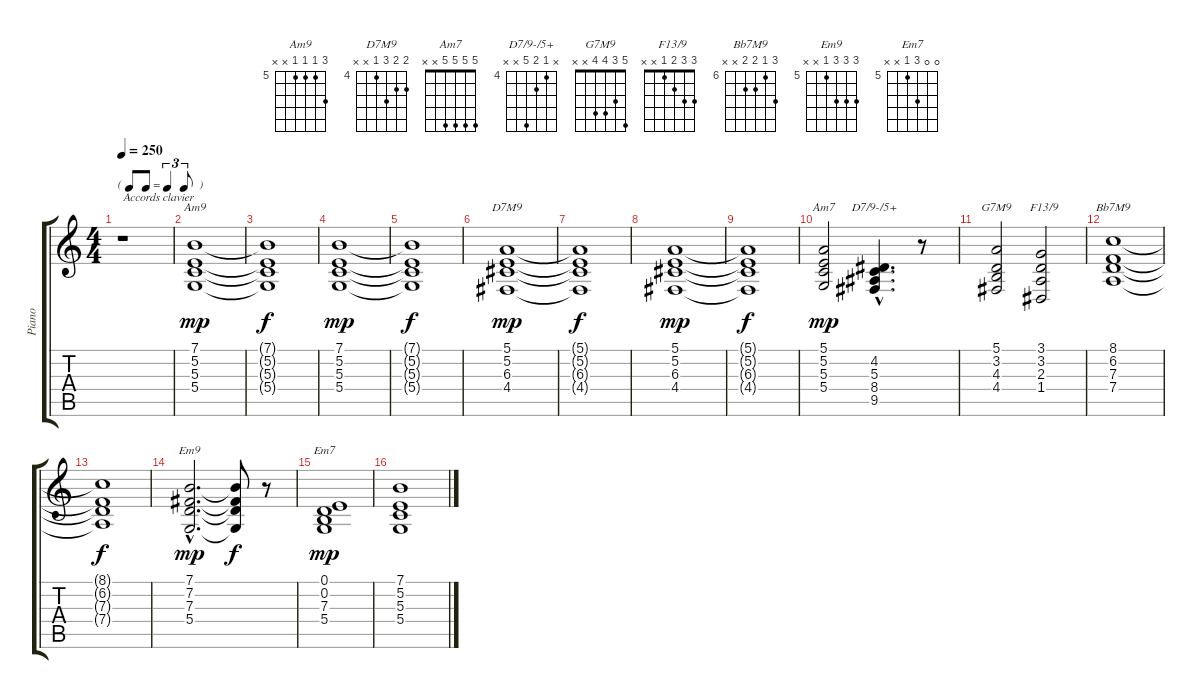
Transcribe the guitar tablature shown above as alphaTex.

\track ("Piano" "Piano") {instrument acousticgrandpiano}
\staff {score tabs}
\tuning (E4 B3 G3 D3 A2 E2) {hide}
\chord ("Am9" 7 5 5 5 x x) {firstfret 5}
\chord ("D7M9" 5 5 6 4 x x) {firstfret 4}
\chord ("Am7" 5 5 5 5 x x)
\chord ("D7/9-/5+" x 4 5 8 x x) {firstfret 4}
\chord ("G7M9" 5 3 4 4 x x)
\chord ("  F13/9" 3 3 2 1 x x)
\chord ("Bb7M9" 8 6 7 7 x x) {firstfret 6}
\chord ("Em9" 7 7 7 5 x x) {firstfret 5}
\chord ("Em7" 0 0 7 5 x x) {firstfret 5}
\ts (4 4)
\tf triplet8th
\tempo 250
\clef g2
\ks c
r.1{txt "Accords clavier" dy mp instrument acousticgrandpiano} |
(7.1 5.2 5.3 5.4).1{ch "Am9"} |
(7.1{t} 5.2{t} 5.3{t} 5.4{t}).1{dy f} |
(7.1 5.2 5.3 5.4).1{dy mp} |
(7.1{t} 5.2{t} 5.3{t} 5.4{t}).1{dy f} |
(5.1 5.2 6.3 4.4).1{ch "D7M9" dy mp} |
(5.1{t} 5.2{t} 6.3{t} 4.4{t}).1{dy f} |
(5.1 5.2 6.3 4.4).1{dy mp} |
(5.1{t} 5.2{t} 6.3{t} 4.4{t}).1{dy f} |
(5.1 5.2 5.3 5.4).2{ch "Am7" dy mp} (4.2{hac} 5.3{hac} 8.4{hac} 9.5{hac}).4{d ch "D7/9-/5+"} r.8 |
(5.1 3.2 4.3 4.4).2{ch "G7M9"} (3.1 3.2 2.3 1.4).2{ch "  F13/9"} |
(8.1 6.2 7.3 7.4).1{ch "Bb7M9"} |
(8.1{t} 6.2{t} 7.3{t} 7.4{t}).1{dy f} |
(7.1{hac} 7.2{hac} 7.3{hac} 5.4{hac}).2{d ch "Em9" dy mp} (7.1{t} 7.2{t} 7.3{t} 5.4{t}).8{dy f} r.8 |
(0.1 0.2 7.3 5.4).1{ch "Em7" dy mp} |
(7.1 5.2 5.3 5.4).1
